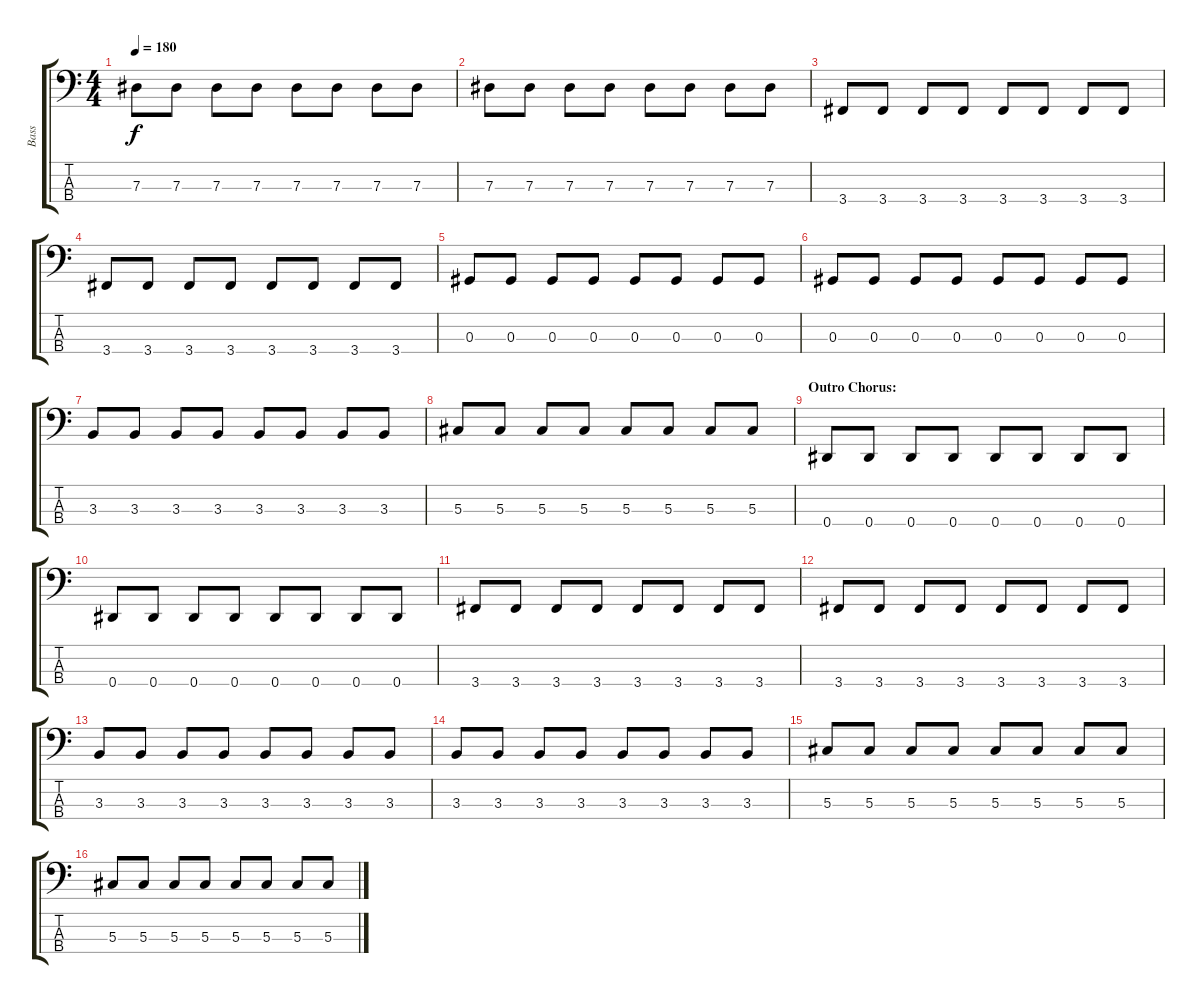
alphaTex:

\track ("Bass" "Bass") {instrument electricbassfinger}
\staff {score tabs}
\tuning (Gb2 Db2 Ab1 Eb1) {hide}
\ts (4 4)
\tempo 180
\clef f4
\ks c
7.3.8{dy f} 7.3.8 7.3.8 7.3.8 7.3.8 7.3.8 7.3.8 7.3.8 |
7.3.8 7.3.8 7.3.8 7.3.8 7.3.8 7.3.8 7.3.8 7.3.8 |
3.4.8 3.4.8 3.4.8 3.4.8 3.4.8 3.4.8 3.4.8 3.4.8 |
3.4.8 3.4.8 3.4.8 3.4.8 3.4.8 3.4.8 3.4.8 3.4.8 |
0.3.8 0.3.8 0.3.8 0.3.8 0.3.8 0.3.8 0.3.8 0.3.8 |
0.3.8 0.3.8 0.3.8 0.3.8 0.3.8 0.3.8 0.3.8 0.3.8 |
3.3.8 3.3.8 3.3.8 3.3.8 3.3.8 3.3.8 3.3.8 3.3.8 |
5.3.8 5.3.8 5.3.8 5.3.8 5.3.8 5.3.8 5.3.8 5.3.8 |
\section ("" "Outro Chorus:")
0.4.8 0.4.8 0.4.8 0.4.8 0.4.8 0.4.8 0.4.8 0.4.8 |
0.4.8 0.4.8 0.4.8 0.4.8 0.4.8 0.4.8 0.4.8 0.4.8 |
3.4.8 3.4.8 3.4.8 3.4.8 3.4.8 3.4.8 3.4.8 3.4.8 |
3.4.8 3.4.8 3.4.8 3.4.8 3.4.8 3.4.8 3.4.8 3.4.8 |
3.3.8 3.3.8 3.3.8 3.3.8 3.3.8 3.3.8 3.3.8 3.3.8 |
3.3.8 3.3.8 3.3.8 3.3.8 3.3.8 3.3.8 3.3.8 3.3.8 |
5.3.8 5.3.8 5.3.8 5.3.8 5.3.8 5.3.8 5.3.8 5.3.8 |
5.3.8 5.3.8 5.3.8 5.3.8 5.3.8 5.3.8 5.3.8 5.3.8
